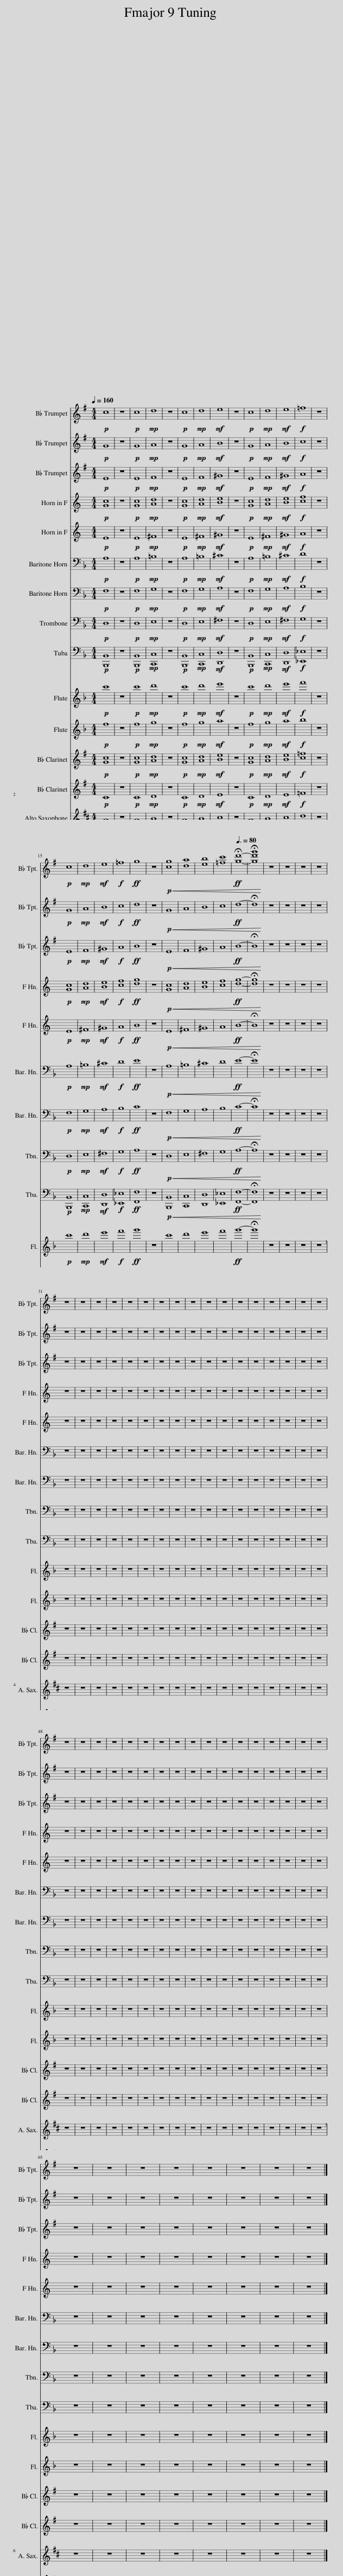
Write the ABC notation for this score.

X:1
%%score 1 2 3 4 5 6 7 8 9 10 11 12 13 14 15 16 17 18
L:1/8
Q:1/4=160
M:4/4
I:linebreak $
K:F
V:1 treble transpose=-2
V:2 treble transpose=-2
V:3 treble transpose=-2
V:4 treble transpose=-7
V:5 treble transpose=-7
V:6 bass
V:7 bass
V:8 bass
V:9 bass
V:10 treble
V:11 treble
V:12 treble transpose=-2
V:13 treble transpose=-2
V:14 treble transpose=-9
V:15 treble transpose=-9
V:16 treble transpose=-14
V:17 treble transpose=-14
V:18 treble transpose=-21
V:1
[K:G]!p! c8 | z8 |!p! c8 |!mp! d8 | z8 | %5
!p! c8 |!mp! d8 |!mf! e8 | z8 |!p! c8 | %10
!mp! d8 |!mf! e8 |!f! =f8 | z8 |$!p! c8 | %15
!mp! d8 |!mf! e8 |!f! =f8 |!ff! g8 | z8 | %20
!p!!<(! [cg]8 | [da]8 | [eb]8 | [=fc']8 |!ff![Q:3/8=80] !fermata![gd']8- | %25
!fff! !fermata![gd'g']8!<)! | z8 | z8 | z8 | z8 |$ %30
 z8 | z8 | z8 | z8 | z8 | %35
 z8 | z8 | z8 | z8 | z8 | %40
 z8 | z8 | z8 | z8 | z8 | %45
 z8 | z8 |$ z8 | z8 | z8 | %50
 z8 | z8 | z8 | z8 | z8 | %55
 z8 | z8 | z8 | z8 | z8 | %60
 z8 | z8 | z8 | z8 |$ z8 | %65
 z8 | z8 | z8 | z8 | z8 | %70
 z8 | z8 |] %72
V:2
[K:G]!p! G8 | z8 |!p! G8 |!mp! A8 | z8 | %5
!p! G8 |!mp! A8 |!mf! B8 | z8 |!p! G8 | %10
!mp! A8 |!mf! B8 |!f! c8 | z8 |$!p! G8 | %15
!mp! A8 |!mf! B8 |!f! c8 |!ff! d8 | z8 | %20
!p!!<(! G8 | A8 | B8 | c8 |!ff! d8- | %25
 !fermata!d8!<)! | z8 | z8 | z8 | z8 |$ %30
 z8 | z8 | z8 | z8 | z8 | %35
 z8 | z8 | z8 | z8 | z8 | %40
 z8 | z8 | z8 | z8 | z8 | %45
 z8 | z8 |$ z8 | z8 | z8 | %50
 z8 | z8 | z8 | z8 | z8 | %55
 z8 | z8 | z8 | z8 | z8 | %60
 z8 | z8 | z8 | z8 |$ z8 | %65
 z8 | z8 | z8 | z8 | z8 | %70
 z8 | z8 |] %72
V:3
[K:G]!p! E8 | z8 |!p! E8 |!mp! F8 | z8 | %5
!p! E8 |!mp! F8 |!mf! ^G8 | z8 |!p! E8 | %10
!mp! F8 |!mf! ^G8 |!f! A8 | z8 |$!p! E8 | %15
!mp! F8 |!mf! ^G8 |!f! A8 |!ff! B8 | z8 | %20
!p!!<(! E8 | F8 | ^G8 | A8 |!ff! B8- | %25
 !fermata!B8!<)! | z8 | z8 | z8 | z8 |$ %30
 z8 | z8 | z8 | z8 | z8 | %35
 z8 | z8 | z8 | z8 | z8 | %40
 z8 | z8 | z8 | z8 | z8 | %45
 z8 | z8 |$ z8 | z8 | z8 | %50
 z8 | z8 | z8 | z8 | z8 | %55
 z8 | z8 | z8 | z8 | z8 | %60
 z8 | z8 | z8 | z8 |$ z8 | %65
 z8 | z8 | z8 | z8 | z8 | %70
 z8 | z8 |] %72
V:4
[K:C]!p! [Gc]8 | z8 |!p! [Gc]8 |!mp! [Ad]8 | z8 | %5
!p! [Gc]8 |!mp! [Ad]8 |!mf! [Be]8 | z8 |!p! [Gc]8 | %10
!mp! [Ad]8 |!mf! [Be]8 |!f! [cf]8 | z8 |$!p! [Gc]8 | %15
!mp! [Ad]8 |!mf! [Be]8 |!f! [cf]8 |!ff! [dg]8 | z8 | %20
!p!!<(! [Gc]8 | [Ad]8 | [Be]8 | [cf]8 |!ff! [dg]8- | %25
 !fermata![dg]8!<)! | z8 | z8 | z8 | z8 |$ %30
 z8 | z8 | z8 | z8 | z8 | %35
 z8 | z8 | z8 | z8 | z8 | %40
 z8 | z8 | z8 | z8 | z8 | %45
 z8 | z8 |$ z8 | z8 | z8 | %50
 z8 | z8 | z8 | z8 | z8 | %55
 z8 | z8 | z8 | z8 | z8 | %60
 z8 | z8 | z8 | z8 |$ z8 | %65
 z8 | z8 | z8 | z8 | z8 | %70
 z8 | z8 |] %72
V:5
[K:C]!p! E8 | z8 |!p! E8 |!mp! ^F8 | z8 | %5
!p! E8 |!mp! ^F8 |!mf! ^G8 | z8 |!p! E8 | %10
!mp! ^F8 |!mf! ^G8 |!f! A8 | z8 |$!p! E8 | %15
!mp! ^F8 |!mf! ^G8 |!f! A8 |!ff! B8 | z8 | %20
!p!!<(! E8 | ^F8 | ^G8 | A8 |!ff! B8- | %25
 !fermata!B8!<)! | z8 | z8 | z8 | z8 |$ %30
 z8 | z8 | z8 | z8 | z8 | %35
 z8 | z8 | z8 | z8 | z8 | %40
 z8 | z8 | z8 | z8 | z8 | %45
 z8 | z8 |$ z8 | z8 | z8 | %50
 z8 | z8 | z8 | z8 | z8 | %55
 z8 | z8 | z8 | z8 | z8 | %60
 z8 | z8 | z8 | z8 |$ z8 | %65
 z8 | z8 | z8 | z8 | z8 | %70
 z8 | z8 |] %72
V:6
!p! A,8 | z8 |!p! A,8 |!mp! =B,8 | z8 | %5
!p! A,8 |!mp! =B,8 |!mf! ^C8 | z8 |!p! A,8 | %10
!mp! =B,8 |!mf! ^C8 |!f! D8 | z8 |$!p! A,8 | %15
!mp! =B,8 |!mf! ^C8 |!f! D8 |!ff! E8 | z8 | %20
!p!!<(! A,8 | =B,8 | ^C8 | D8 |!ff! E8- | %25
 !fermata!E8!<)! | z8 | z8 | z8 | z8 |$ %30
 z8 | z8 | z8 | z8 | z8 | %35
 z8 | z8 | z8 | z8 | z8 | %40
 z8 | z8 | z8 | z8 | z8 | %45
 z8 | z8 |$ z8 | z8 | z8 | %50
 z8 | z8 | z8 | z8 | z8 | %55
 z8 | z8 | z8 | z8 | z8 | %60
 z8 | z8 | z8 | z8 |$ z8 | %65
 z8 | z8 | z8 | z8 | z8 | %70
 z8 | z8 |] %72
V:7
!p! F,8 | z8 |!p! F,8 |!mp! G,8 | z8 | %5
!p! F,8 |!mp! G,8 |!mf! A,8 | z8 |!p! F,8 | %10
!mp! G,8 |!mf! A,8 |!f! B,8 | z8 |$!p! F,8 | %15
!mp! G,8 |!mf! A,8 |!f! B,8 |!ff! C8 | z8 | %20
!p!!<(! F,8 | G,8 | A,8 | B,8 |!ff! C8- | %25
 !fermata!C8!<)! | z8 | z8 | z8 | z8 |$ %30
 z8 | z8 | z8 | z8 | z8 | %35
 z8 | z8 | z8 | z8 | z8 | %40
 z8 | z8 | z8 | z8 | z8 | %45
 z8 | z8 |$ z8 | z8 | z8 | %50
 z8 | z8 | z8 | z8 | z8 | %55
 z8 | z8 | z8 | z8 | z8 | %60
 z8 | z8 | z8 | z8 |$ z8 | %65
 z8 | z8 | z8 | z8 | z8 | %70
 z8 | z8 |] %72
V:8
!p! D,8 | z8 |!p! D,8 |!mp! E,8 | z8 | %5
!p! D,8 |!mp! E,8 |!mf! ^F,8 | z8 |!p! D,8 | %10
!mp! E,8 |!mf! ^F,8 |!f! G,8 | z8 |$!p! D,8 | %15
!mp! E,8 |!mf! ^F,8 |!f! G,8 |!ff! A,8 | z8 | %20
!p!!<(! D,8 | E,8 | ^F,8 | G,8 |!ff! A,8- | %25
 !fermata!A,8!<)! | z8 | z8 | z8 | z8 |$ %30
 z8 | z8 | z8 | z8 | z8 | %35
 z8 | z8 | z8 | z8 | z8 | %40
 z8 | z8 | z8 | z8 | z8 | %45
 z8 | z8 |$ z8 | z8 | z8 | %50
 z8 | z8 | z8 | z8 | z8 | %55
 z8 | z8 | z8 | z8 | z8 | %60
 z8 | z8 | z8 | z8 |$ z8 | %65
 z8 | z8 | z8 | z8 | z8 | %70
 z8 | z8 |] %72
V:9
!p! [B,,,B,,]8 | z8 |!p! [B,,,B,,]8 |!mp! [C,,C,]8 | z8 | %5
!p! [B,,,B,,]8 |!mp! [C,,C,]8 |!mf! [D,,D,]8 | z8 |!p! [B,,,B,,]8 | %10
!mp! [C,,C,]8 |!mf! [D,,D,]8 |!f! [_E,,_E,]8 | z8 |$!p! [B,,,B,,]8 | %15
!mp! [C,,C,]8 |!mf! [D,,D,]8 |!f! [_E,,_E,]8 |!ff! [F,,F,]8 | z8 | %20
!p!!<(! [B,,,B,,]8 | [C,,C,]8 | [D,,D,]8 | [_E,,_E,]8 |!ff! [F,,F,]8- | %25
 !fermata![F,,F,]8!<)! | z8 | z8 | z8 | z8 |$ %30
 z8 | z8 | z8 | z8 | z8 | %35
 z8 | z8 | z8 | z8 | z8 | %40
 z8 | z8 | z8 | z8 | z8 | %45
 z8 | z8 |$ z8 | z8 | z8 | %50
 z8 | z8 | z8 | z8 | z8 | %55
 z8 | z8 | z8 | z8 | z8 | %60
 z8 | z8 | z8 | z8 |$ z8 | %65
 z8 | z8 | z8 | z8 | z8 | %70
 z8 | z8 |] %72
V:10
!p! c'8 | z8 |!p! c'8 |!mp! d'8 | z8 | %5
!p! c'8 |!mp! d'8 |!mf! e'8 | z8 |!p! c'8 | %10
!mp! d'8 |!mf! e'8 |!f! f'8 | z8 |$!p! c'8 | %15
!mp! d'8 |!mf! e'8 |!f! f'8 |!ff! g'8 | z8 | %20
!p!!<(! c'8 | d'8 | e'8 | f'8 |!ff! g'8- | %25
 !fermata!g'8!<)! | z8 | z8 | z8 | z8 |$ %30
 z8 | z8 | z8 | z8 | z8 | %35
 z8 | z8 | z8 | z8 | z8 | %40
 z8 | z8 | z8 | z8 | z8 | %45
 z8 | z8 |$ z8 | z8 | z8 | %50
 z8 | z8 | z8 | z8 | z8 | %55
 z8 | z8 | z8 | z8 | z8 | %60
 z8 | z8 | z8 | z8 |$ z8 | %65
 z8 | z8 | z8 | z8 | z8 | %70
 z8 | z8 |] %72
V:11
!p! f8 | z8 |!p! f8 |!mp! g8 | z8 | %5
!p! f8 |!mp! g8 |!mf! a8 | z8 |!p! f8 | %10
!mp! g8 |!mf! a8 |!f! b8 | z8 |$!p! f8 | %15
!mp! g8 |!mf! a8 |!f! b8 |!ff! c'8 | z8 | %20
!p!!<(! f8 | g8 | a8 | b8 |!ff! c'8- | %25
 !fermata!c'8!<)! | z8 | z8 | z8 | z8 |$ %30
 z8 | z8 | z8 | z8 | z8 | %35
 z8 | z8 | z8 | z8 | z8 | %40
 z8 | z8 | z8 | z8 | z8 | %45
 z8 | z8 |$ z8 | z8 | z8 | %50
 z8 | z8 | z8 | z8 | z8 | %55
 z8 | z8 | z8 | z8 | z8 | %60
 z8 | z8 | z8 | z8 |$ z8 | %65
 z8 | z8 | z8 | z8 | z8 | %70
 z8 | z8 |] %72
V:12
[K:G]!p! [Gc]8 | z8 |!p! [Gc]8 |!mp! [Ad]8 | z8 | %5
!p! [Gc]8 |!mp! [Ad]8 |!mf! [Be]8 | z8 |!p! [Gc]8 | %10
!mp! [Ad]8 |!mf! [Be]8 |!f! [c=f]8 | z8 |$!p! [Gc]8 | %15
!mp! [Ad]8 |!mf! [Be]8 |!f! [c=f]8 |!ff! [dg]8 | z8 | %20
!p!!<(! [Gc]8 | [Ad]8 | [Be]8 | [c=f]8 |!ff! [dg]8- | %25
 !fermata![dg]8!<)! | z8 | z8 | z8 | z8 |$ %30
 z8 | z8 | z8 | z8 | z8 | %35
 z8 | z8 | z8 | z8 | z8 | %40
 z8 | z8 | z8 | z8 | z8 | %45
 z8 | z8 |$ z8 | z8 | z8 | %50
 z8 | z8 | z8 | z8 | z8 | %55
 z8 | z8 | z8 | z8 | z8 | %60
 z8 | z8 | z8 | z8 |$ z8 | %65
 z8 | z8 | z8 | z8 | z8 | %70
 z8 | z8 |] %72
V:13
[K:G]!p! C8 | z8 |!p! C8 |!mp! D8 | z8 | %5
!p! C8 |!mp! D8 |!mf! E8 | z8 |!p! C8 | %10
!mp! D8 |!mf! E8 |!f! =F8 | z8 |$!p! C8 | %15
!mp! D8 |!mf! E8 |!f! =F8 |!ff! G8 | z8 | %20
!p!!<(! C8 | D8 | E8 | =F8 |!ff! G8- | %25
 !fermata!G8!<)! | z8 | z8 | z8 | z8 |$ %30
 z8 | z8 | z8 | z8 | z8 | %35
 z8 | z8 | z8 | z8 | z8 | %40
 z8 | z8 | z8 | z8 | z8 | %45
 z8 | z8 |$ z8 | z8 | z8 | %50
 z8 | z8 | z8 | z8 | z8 | %55
 z8 | z8 | z8 | z8 | z8 | %60
 z8 | z8 | z8 | z8 |$ z8 | %65
 z8 | z8 | z8 | z8 | z8 | %70
 z8 | z8 |] %72
V:14
[K:D]!p! A8 | z8 |!p! A8 |!mp! B8 | z8 | %5
!p! A8 |!mp! B8 |!mf! c8 | z8 |!p! A8 | %10
!mp! B8 |!mf! c8 |!f! d8 | z8 |$!p! A8 | %15
!mp! B8 |!mf! c8 |!f! d8 |!ff! e8 | z8 | %20
!p!!<(! A8 | B8 | c8 | d8 |!ff! e8- | %25
 !fermata!e8!<)! | z8 | z8 | z8 | z8 |$ %30
 z8 | z8 | z8 | z8 | z8 | %35
 z8 | z8 | z8 | z8 | z8 | %40
 z8 | z8 | z8 | z8 | z8 | %45
 z8 | z8 |$ z8 | z8 | z8 | %50
 z8 | z8 | z8 | z8 | z8 | %55
 z8 | z8 | z8 | z8 | z8 | %60
 z8 | z8 | z8 | z8 |$ z8 | %65
 z8 | z8 | z8 | z8 | z8 | %70
 z8 | z8 |] %72
V:15
[K:D]!p! F8 | z8 |!p! F8 |!mp! ^G8 | z8 | %5
!p! F8 |!mp! ^G8 |!mf! ^A8 | z8 |!p! F8 | %10
!mp! ^G8 |!mf! ^A8 |!f! B8 | z8 |$!p! F8 | %15
!mp! ^G8 |!mf! ^A8 |!f! B8 |!ff! c8 | z8 | %20
!p!!<(! F8 | ^G8 | ^A8 | B8 |!ff! c8- | %25
 !fermata!c8!<)! | z8 | z8 | z8 | z8 |$ %30
 z8 | z8 | z8 | z8 | z8 | %35
 z8 | z8 | z8 | z8 | z8 | %40
 z8 | z8 | z8 | z8 | z8 | %45
 z8 | z8 |$ z8 | z8 | z8 | %50
 z8 | z8 | z8 | z8 | z8 | %55
 z8 | z8 | z8 | z8 | z8 | %60
 z8 | z8 | z8 | z8 |$ z8 | %65
 z8 | z8 | z8 | z8 | z8 | %70
 z8 | z8 |] %72
V:16
[K:G]!p! G8 | z8 |!p! G8 |!mp! A8 | z8 | %5
!p! G8 |!mp! A8 |!mf! B8 | z8 |!p! G8 | %10
!mp! A8 |!mf! B8 |!f! c8 | z8 |$!p! G8 | %15
!mp! A8 |!mf! B8 |!f! c8 |!ff! d8 | z8 | %20
!p!!<(! G8 | A8 | B8 | c8 |!ff! d8- | %25
 !fermata!d8!<)! | z8 | z8 | z8 | z8 |$ %30
 z8 | z8 | z8 | z8 | z8 | %35
 z8 | z8 | z8 | z8 | z8 | %40
 z8 | z8 | z8 | z8 | z8 | %45
 z8 | z8 |$ z8 | z8 | z8 | %50
 z8 | z8 | z8 | z8 | z8 | %55
 z8 | z8 | z8 | z8 | z8 | %60
 z8 | z8 | z8 | z8 |$ z8 | %65
 z8 | z8 | z8 | z8 | z8 | %70
 z8 | z8 |] %72
V:17
[K:G]!p! E8 | z8 |!p! E8 |!mp! F8 | z8 | %5
!p! E8 |!mp! F8 |!mf! ^G8 | z8 |!p! E8 | %10
!mp! F8 |!mf! ^G8 |!f! A8 | z8 |$!p! E8 | %15
!mp! F8 |!mf! ^G8 |!f! A8 |!ff! B8 | z8 | %20
!p!!<(! E8 | F8 | ^G8 | A8 |!ff! B8- | %25
 !fermata!B8!<)! | z8 | z8 | z8 | z8 |$ %30
 z8 | z8 | z8 | z8 | z8 | %35
 z8 | z8 | z8 | z8 | z8 | %40
 z8 | z8 | z8 | z8 | z8 | %45
 z8 | z8 |$ z8 | z8 | z8 | %50
 z8 | z8 | z8 | z8 | z8 | %55
 z8 | z8 | z8 | z8 | z8 | %60
 z8 | z8 | z8 | z8 |$ z8 | %65
 z8 | z8 | z8 | z8 | z8 | %70
 z8 | z8 |] %72
V:18
[K:D]!p! G8 | z8 |!p! G8 |!mp! A8 | z8 | %5
!p! G8 |!mp! A8 |!mf! [B,B]8 | z8 |!p! G8 | %10
!mp! A8 |!mf! [B,B]8 |!f! [=C=c]8 | z8 |$!p! G8 | %15
!mp! A8 |!mf! [B,B]8 |!f! [=C=c]8 |!ff! [Dd]8 | z8 | %20
!p!!<(! G8 | A8 | [B,B]8 | [=C=c]8 |!ff! [Dd]8- | %25
 !fermata![Dd]8!<)! | z8 | z8 | z8 | z8 |$ %30
 z8 | z8 | z8 | z8 | z8 | %35
 z8 | z8 | z8 | z8 | z8 | %40
 z8 | z8 | z8 | z8 | z8 | %45
 z8 | z8 |$ z8 | z8 | z8 | %50
 z8 | z8 | z8 | z8 | z8 | %55
 z8 | z8 | z8 | z8 | z8 | %60
 z8 | z8 | z8 | z8 |$ z8 | %65
 z8 | z8 | z8 | z8 | z8 | %70
 z8 | z8 |] %72
